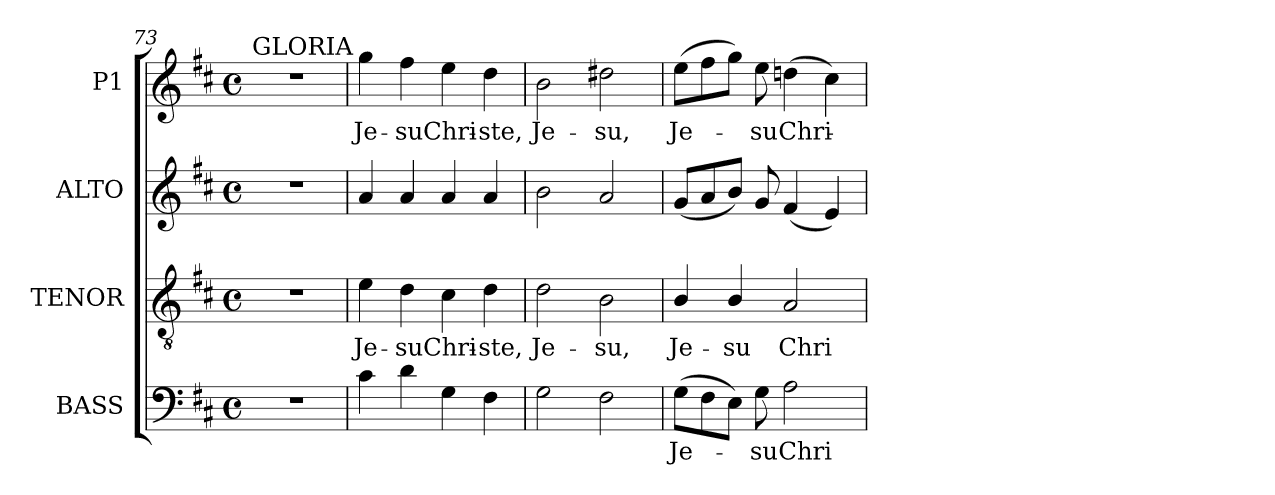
**kern	**text	**kern	**text	**kern	**kern	**text
*part4	*part4	*part3	*part3	*part2	*part1	*part1
*staff4	*staff4	*staff3	*staff3	*staff2	*staff1	*staff1
*I"BASS	*	*I"TENOR	*	*I"ALTO	*I"P1	*
*clefF4	*	*clefGv2	*	*clefG2	*clefG2	*
*	*	*ITrd7c12	*	*	*	*
*k[f#c#]	*	*k[f#c#]	*	*k[f#c#]	*k[f#c#]	*
*D:	*	*D:	*	*D:	*D:	*
*M4/4	*	*M4/4	*	*M4/4	*M4/4	*
*met(c)	*	*met(c)	*	*met(c)	*met(c)	*
=73	=73	=73	=73	=73	=73	=73
!	!	!	!	!	!LO:TX:a:t=GLORIA	!
1r	.	1r	.	1r	1r	.
=74	=74	=74	=74	=74	=74	=74
!	!	!	!LO:LY:b:color=#000000	!	!	!
!	!	!	!	!	!	!LO:LY:b:color=#000000
4c#i\	.	4Ei\	Je-	4ai/	4ggi\	Je-
!	!	!	!LO:LY:b:color=#000000	!	!	!
!	!	!	!	!	!	!LO:LY:b:color=#000000
4di\	.	4Di\	-su	4ai/	4ff#i\	-su
!	!	!	!LO:LY:b:color=#000000	!	!	!
!	!	!	!	!	!	!LO:LY:b:color=#000000
4Gi\	.	4C#i\	Chri-	4ai/	4eei\	Chri-
!	!	!	!LO:LY:b:color=#000000	!	!	!
!	!	!	!	!	!	!LO:LY:b:color=#000000
4F#i\	.	4Di\	-ste,	4ai/	4ddi\	-ste,
=75	=75	=75	=75	=75	=75	=75
!	!	!	!LO:LY:b:color=#000000	!	!	!
!	!	!	!	!	!	!LO:LY:b:color=#000000
2Gi\	.	2Di\	Je-	2bi\	2bi\	Je-
!	!	!	!LO:LY:b:color=#000000	!	!	!
!	!	!	!	!	!	!LO:LY:b:color=#000000
2F#i\	.	2BBi\	-su,	2ai/	2dd#Xi\	-su,
=76	=76	=76	=76	=76	=76	=76
!	!LO:LY:b:color=#000000	!	!	!	!	!
!	!	!	!LO:LY:b:color=#000000	!	!	!
!	!	!	!	!	!	!LO:LY:b:color=#000000
(8Gi\L	Je-	4BBi/	Je-	(8gi/L	(8eei\L	Je-
8F#i\	.	.	.	8ai/	8ff#i\	.
!	!	!	!LO:LY:b:color=#000000	!	!	!
8Ei\J)	.	4BBi/	-su	8bi/J)	8ggi\J)	.
!	!LO:LY:b:color=#000000	!	!	!	!	!
!	!	!	!	!	!	!LO:LY:b:color=#000000
8Gi\	-su	.	.	8gi/	8eei\	-su
!	!LO:LY:b:color=#000000	!	!	!	!	!
!	!	!	!LO:LY:b:color=#000000	!	!	!
!	!	!	!	!	!	!LO:LY:b:color=#000000
2Ai\	Chri-	2AAi/	Chri-	(4f#i/	(4ddni\	Chri-
.	.	.	.	4ei/)	4cc#i\)	.
=	=	=	=	=	=	=
*-	*-	*-	*-	*-	*-	*-
